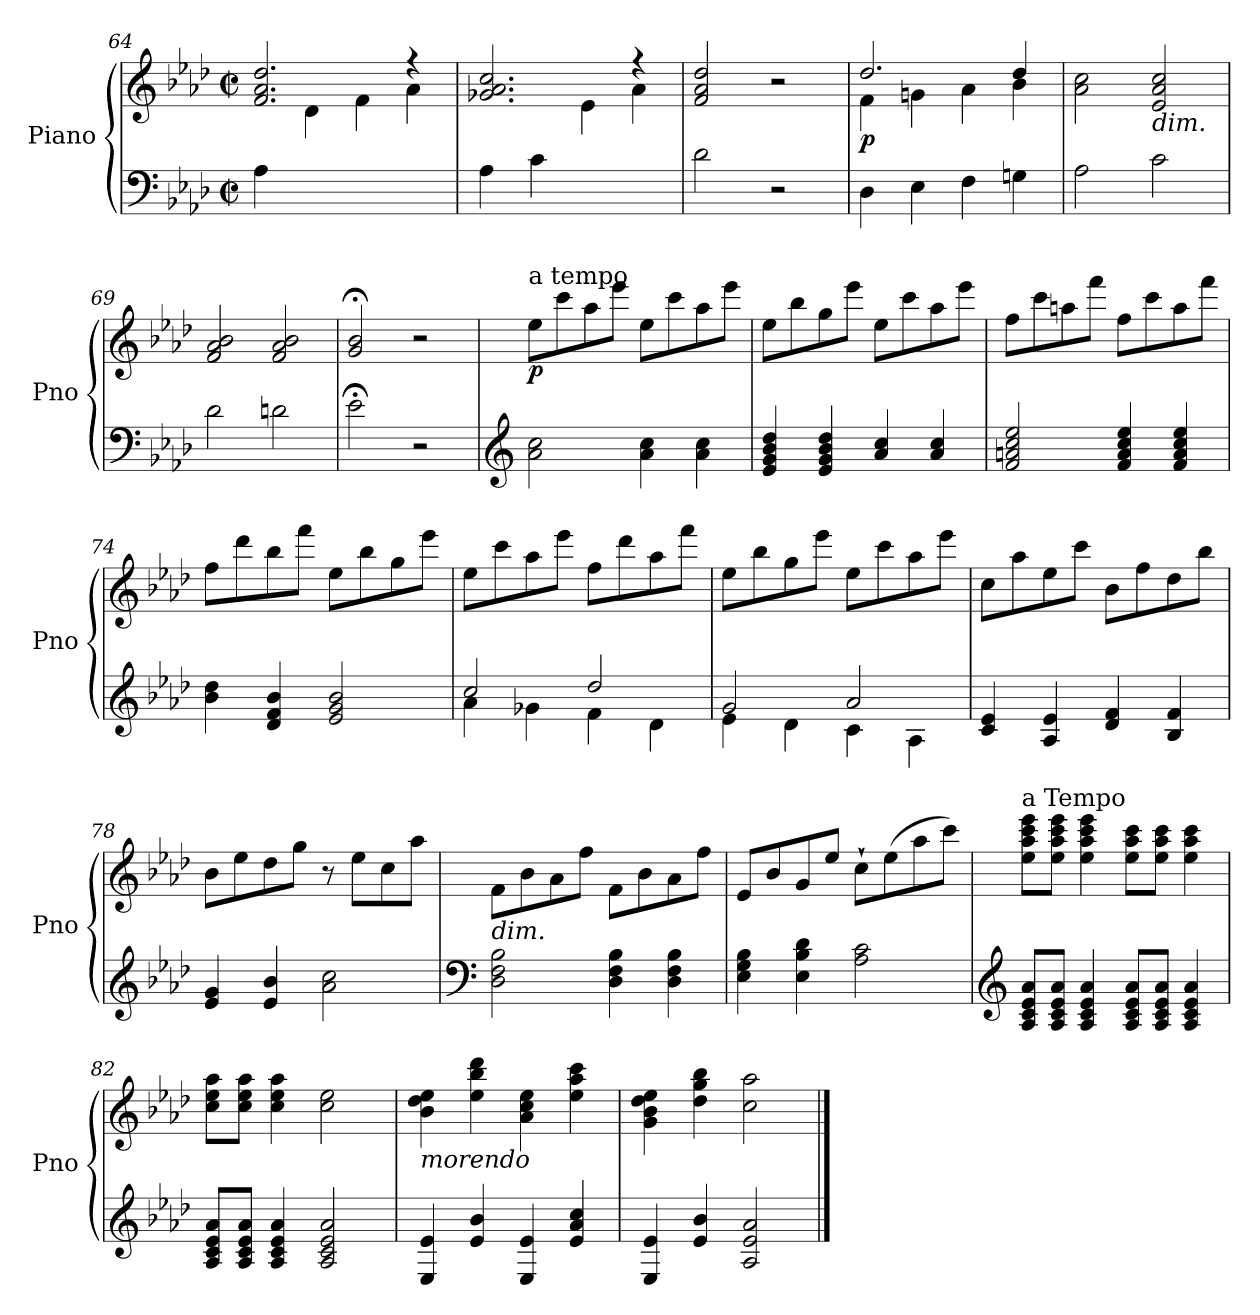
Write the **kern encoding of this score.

**kern	**kern	**dynam
*part1	*part1	*part1
*staff2	*staff1	*staff1/2
*I"Piano	*	*
*I'Pno	*	*
*clefF4	*clefG2	*
*k[b-e-a-d-]	*k[b-e-a-d-]	*
*M2/2	*M2/2	*
*met(c|)	*met(c|)	*
=64	=64	=64
*	*^	*
4A-\	2.f/ 2.a-/ 2.dd-/	4ryy	.
2.ryy	.	4d-\	.
.	.	4f\	.
.	4r	4a-\	.
=65	=65	=65	=65
4A-\	2.g-X/ 2.a-/ 2.cc/	2ryy	.
4c\	.	.	.
2ryy	.	4e-\	.
.	4r	4a-\	.
*	*v	*v	*
!!LO:LB:g=z
=66	=66	=66
2d-\	2f/ 2a-/ 2dd-/	.
2r	2r	.
=67	=67	=67
*	*^	*
!	!	!	!LO:DY:b
4D-\	2.dd-/	4f\	p
4E-\	.	4gn\	.
4F\	.	4a-\	.
4Gn\	4dd-/	4b-\	.
*	*v	*v	*
=68	=68	=68
2A-\	2a-\ 2cc\	.
!	!LO:TX:b:i:t=dim.	!
2c\	2e-/ 2a-/ 2cc/	.
=69	=69	=69
2d-\	2f/ 2a-/ 2b-/	.
2dn\	2f/ 2a-/ 2b-/	.
=70	=70	=70
2e-;<\	2g/;< 2b-/;<	.
2r	2r	.
!!LO:LB:g=z
=71	=71	=71
*clefG2	*	*
!	!LO:TX:a:t=a tempo	!
!	!	!LO:DY:b
2a-\ 2cc\	8ee-\L	p
.	8ccc\	.
.	8aa-\	.
.	8eee-\J	.
4a-\ 4cc\	8ee-\L	.
.	8ccc\	.
4a-\ 4cc\	8aa-\	.
.	8eee-\J	.
=72	=72	=72
4e-/ 4g/ 4b-/ 4dd-/	8ee-\L	.
.	8bb-\	.
4e-/ 4g/ 4b-/ 4dd-/	8gg\	.
.	8eee-\J	.
4a-/ 4cc/	8ee-\L	.
.	8ccc\	.
4a-/ 4cc/	8aa-\	.
.	8eee-\J	.
=73	=73	=73
2f/ 2an/ 2cc/ 2ee-/	8ff\L	.
.	8ccc\	.
.	8aan\	.
.	8fff\J	.
4f/ 4a/ 4cc/ 4ee-/	8ff\L	.
.	8ccc\	.
4f/ 4a/ 4cc/ 4ee-/	8aa\	.
.	8fff\J	.
!!LO:LB:g=z
=74	=74	=74
4b-\ 4dd-\	8ff\L	.
.	8ddd-\	.
4d-/ 4f/ 4b-/	8bb-\	.
.	8fff\J	.
2e-/ 2g/ 2b-/	8ee-\L	.
.	8bb-\	.
.	8gg\	.
.	8eee-\J	.
=75	=75	=75
*^	*	*
2cc/	4a-\	8ee-\L	.
.	.	8ccc\	.
.	4g-X\	8aa-\	.
.	.	8eee-\J	.
2dd-/	4f\	8ff\L	.
.	.	8ddd-\	.
.	4d-\	8aa-\	.
.	.	8fff\J	.
=76	=76	=76	=76
2g/	4e-\	8ee-\L	.
.	.	8bb-\	.
.	4d-\	8gg\	.
.	.	8eee-\J	.
2a-/	4c\	8ee-\L	.
.	.	8ccc\	.
.	4A-\	8aa-\	.
.	.	8eee-\J	.
*v	*v	*	*
!!LO:LB:g=z
=77	=77	=77
4c/ 4e-/	8cc\L	.
.	8aa-\	.
4A-/ 4e-/	8ee-\	.
.	8ccc\J	.
4d-/ 4f/	8b-\L	.
.	8ff\	.
4B-/ 4f/	8dd-\	.
.	8bb-\J	.
=78	=78	=78
4e-/ 4g/	8b-\L	.
.	8ee-\	.
4e-/ 4b-/	8dd-\	.
.	8gg\J	.
2a-\ 2cc\	8r	.
.	8ee-\L	.
.	8cc\	.
.	8aa-\J	.
=79	=79	=79
*clefF4	*	*
!	!LO:TX:b:i:t=dim.	!
2D-\ 2F\ 2B-\	8f\L	.
.	8b-\	.
.	8a-\	.
.	8ff\J	.
4D-\ 4F\ 4B-\	8f\L	.
.	8b-\	.
4D-\ 4F\ 4B-\	8a-\	.
.	8ff\J	.
!!LO:LB:g=z
=80	=80	=80
4E-\ 4G\ 4B-\	8e-/L	.
.	8b-/	.
4E-\ 4B-\ 4d-\	8g/	.
.	8ee-/J	.
2A-\ 2c\	8cc`\L	.
.	(>8ee-\	.
.	8aa-\	.
.	8ccc\J)	.
=81	=81	=81
*clefG2	*	*
!	!LO:TX:a:t=a Tempo	!
8A-/ 8c/ 8e-/ 8a-/L	8ee-\ 8aa-\ 8ccc\ 8eee-\L	.
8A-/ 8c/ 8e-/ 8a-/J	8ee-\ 8aa-\ 8ccc\ 8eee-\J	.
4A-/ 4c/ 4e-/ 4a-/	4ee-\ 4aa-\ 4ccc\ 4eee-\	.
8A-/ 8c/ 8e-/ 8a-/L	8ee-\ 8aa-\ 8ccc\L	.
8A-/ 8c/ 8e-/ 8a-/J	8ee-\ 8aa-\ 8ccc\J	.
4A-/ 4c/ 4e-/ 4a-/	4ee-\ 4aa-\ 4ccc\	.
=82	=82	=82
8A-/ 8c/ 8e-/ 8a-/L	8cc\ 8ee-\ 8aa-\L	.
8A-/ 8c/ 8e-/ 8a-/J	8cc\ 8ee-\ 8aa-\J	.
4A-/ 4c/ 4e-/ 4a-/	4cc\ 4ee-\ 4aa-\	.
2A-/ 2c/ 2e-/ 2a-/	2cc\ 2ee-\	.
=83	=83	=83
!	!LO:TX:b:i:t=morendo	!
4E-/ 4e-/	4b-\ 4dd-\ 4ee-\	.
4e-/ 4b-/	4ee-\ 4bb-\ 4ddd-\	.
4E-/ 4e-/	4a-\ 4cc\ 4ee-\	.
4e-/ 4a-/ 4cc/	4ee-\ 4aa-\ 4ccc\	.
=84	=84	=84
4E-/ 4e-/	4g\ 4b-\ 4dd-\ 4ee-\	.
4e-/ 4b-/	4dd-\ 4gg\ 4bb-\	.
2A-/ 2e-/ 2a-/	2cc\ 2aa-\	.
==	==	==
*-	*-	*-
